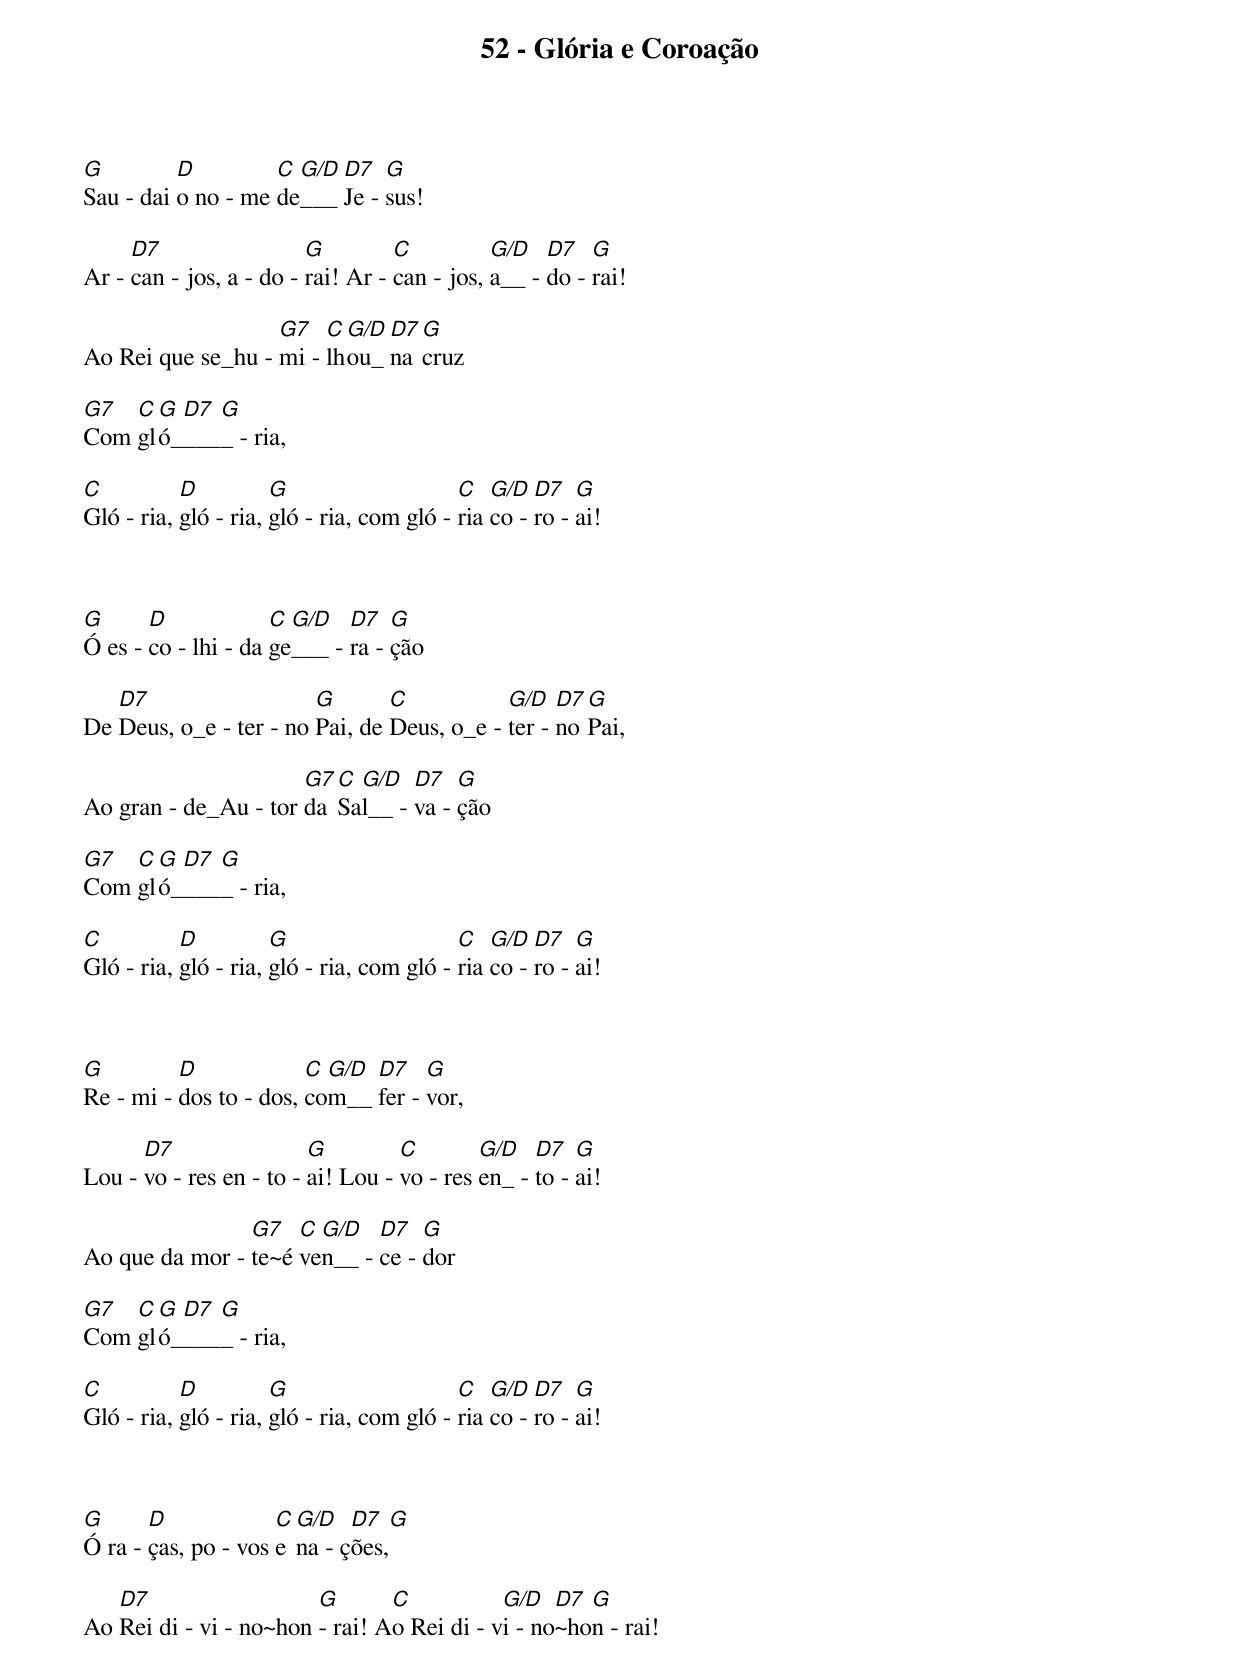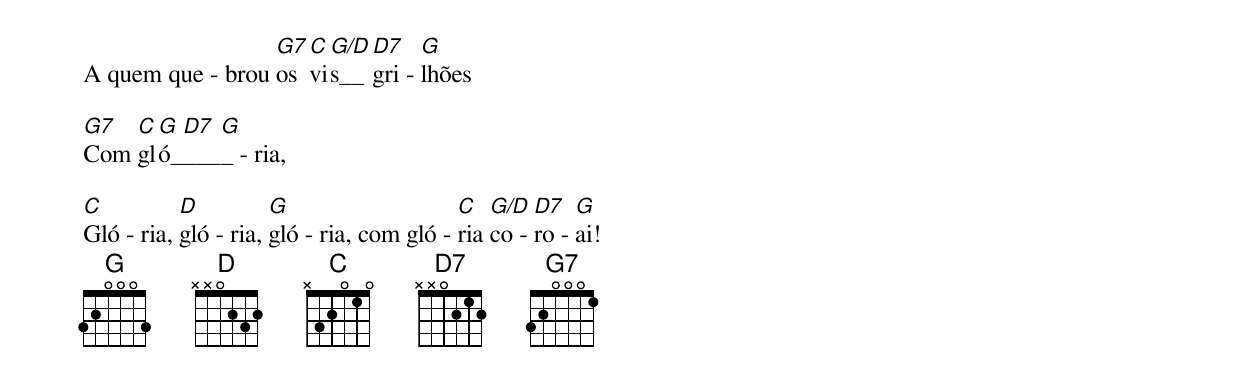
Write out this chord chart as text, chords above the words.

52 - Glória e Coroação

G         D         C G/D D7   G
Sau - dai o no - me de___ Je - sus!

     D7                  G         C          G/D   D7   G
Ar - can - jos, a - do - rai! Ar - can - jos, a__ - do - rai!

                   G7   C G/D D7 G
Ao Rei que se_hu - mi - lhou_ na cruz

G7  C G D7 G
Com gló_____ - ria,

C          D          G                    C   G/D  D7   G
Gló - ria, gló - ria, gló - ria, com gló - ria co - ro - ai!



G      D             C G/D   D7   G
Ó es - co - lhi - da ge___ - ra - ção

   D7                   G       C           G/D   D7 G
De Deus, o_e - ter - no Pai, de Deus, o_e - ter - no Pai,

                      G7 C G/D   D7   G
Ao gran - de_Au - tor da Sal__ - va - ção

G7  C G D7 G
Com gló_____ - ria,

C          D          G                    C   G/D  D7   G
Gló - ria, gló - ria, gló - ria, com gló - ria co - ro - ai!



G         D             C G/D D7    G
Re - mi - dos to - dos, com__ fer - vor,

      D7                 G         C        G/D   D7   G
Lou - vo - res en - to - ai! Lou - vo - res en_ - to - ai!

                G7   C G/D   D7   G
Ao que da mor - te~é ven__ - ce - dor

G7  C G D7 G
Com gló_____ - ria,

C          D          G                    C   G/D  D7   G
Gló - ria, gló - ria, gló - ria, com gló - ria co - ro - ai!



G      D             C G/D   D7   G
Ó ra - ças, po - vos e na - ções,

   D7                   G       C           G/D   D7 G
Ao Rei di - vi - no~hon - rai! Ao Rei di - vi - no~hon - rai!

                  G7 C G/D D7    G
A quem que - brou os vis__ gri - lhões

G7  C G D7 G
Com gló_____ - ria,

C          D          G                    C   G/D  D7   G
Gló - ria, gló - ria, gló - ria, com gló - ria co - ro - ai!
